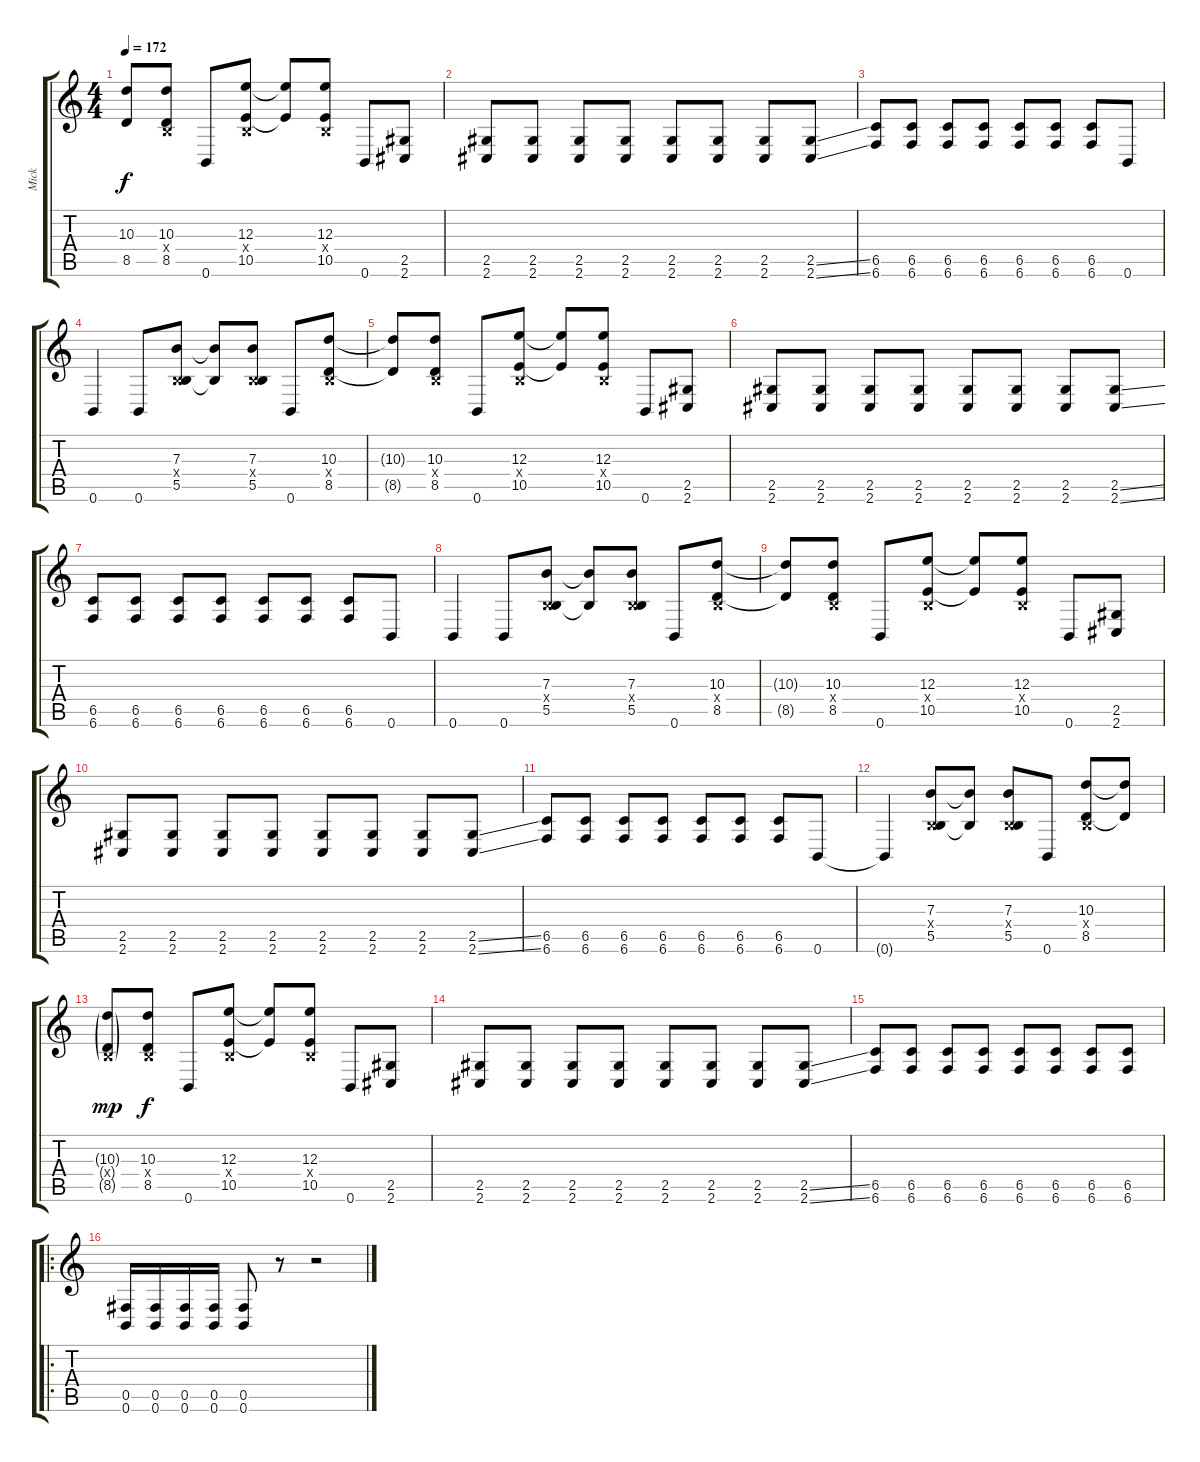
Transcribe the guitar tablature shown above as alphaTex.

\track ("Mick" "Mick") {instrument distortionguitar}
\staff {score tabs}
\tuning (Db4 Ab3 E3 B2 Gb2 B1) {hide}
\ts (4 4)
\tempo 172
\clef g2
\ks c
(10.3{t} 8.5{t}).8{dy f} (10.3 0.4{x} 8.5).8 0.6.8 (12.3 0.4{x} 10.5).8 (12.3{t} 10.5{t}).8 (12.3 0.4{x} 10.5).8 0.6.8 (2.5 2.6).8 |
(2.5 2.6).8 (2.5 2.6).8 (2.5 2.6).8 (2.5 2.6).8 (2.5 2.6).8 (2.5 2.6).8 (2.5 2.6).8 (2.5{ss} 2.6{ss}).8 |
(6.5 6.6).8 (6.5 6.6).8 (6.5 6.6).8 (6.5 6.6).8 (6.5 6.6).8 (6.5 6.6).8 (6.5 6.6).8 0.6.8 |
0.6.4 0.6.8 (7.3 0.4{x} 5.5).8 (7.3{t} 5.5{t}).8 (7.3 0.4{x} 5.5).8 0.6.8 (10.3 0.4{x} 8.5).8 |
(10.3{t} 8.5{t}).8 (10.3 0.4{x} 8.5).8 0.6.8 (12.3 0.4{x} 10.5).8 (12.3{t} 10.5{t}).8 (12.3 0.4{x} 10.5).8 0.6.8 (2.5 2.6).8 |
(2.5 2.6).8 (2.5 2.6).8 (2.5 2.6).8 (2.5 2.6).8 (2.5 2.6).8 (2.5 2.6).8 (2.5 2.6).8 (2.5{ss} 2.6{ss}).8 |
(6.5 6.6).8 (6.5 6.6).8 (6.5 6.6).8 (6.5 6.6).8 (6.5 6.6).8 (6.5 6.6).8 (6.5 6.6).8 0.6.8 |
0.6.4 0.6.8 (7.3 0.4{x} 5.5).8 (7.3{t} 5.5{t}).8 (7.3 0.4{x} 5.5).8 0.6.8 (10.3 0.4{x} 8.5).8 |
(10.3{t} 8.5{t}).8 (10.3 0.4{x} 8.5).8 0.6.8 (12.3 0.4{x} 10.5).8 (12.3{t} 10.5{t}).8 (12.3 0.4{x} 10.5).8 0.6.8 (2.5 2.6).8 |
(2.5 2.6).8 (2.5 2.6).8 (2.5 2.6).8 (2.5 2.6).8 (2.5 2.6).8 (2.5 2.6).8 (2.5 2.6).8 (2.5{ss} 2.6{ss}).8 |
(6.5 6.6).8 (6.5 6.6).8 (6.5 6.6).8 (6.5 6.6).8 (6.5 6.6).8 (6.5 6.6).8 (6.5 6.6).8 0.6.8 |
0.6{t}.4 (7.3 0.4{x} 5.5).8 (7.3{t} 5.5{t}).8 (7.3 0.4{x} 5.5).8 0.6.8 (10.3 0.4{x} 8.5).8 (10.3{t} 8.5{t}).8 |
(10.3{g} 0.4{g x} 8.5{g}).8{dy mp} (10.3 0.4{x} 8.5).8{dy f} 0.6.8 (12.3 0.4{x} 10.5).8 (12.3{t} 10.5{t}).8 (12.3 0.4{x} 10.5).8 0.6.8 (2.5 2.6).8 |
(2.5 2.6).8 (2.5 2.6).8 (2.5 2.6).8 (2.5 2.6).8 (2.5 2.6).8 (2.5 2.6).8 (2.5 2.6).8 (2.5{ss} 2.6{ss}).8 |
(6.5 6.6).8 (6.5 6.6).8 (6.5 6.6).8 (6.5 6.6).8 (6.5 6.6).8 (6.5 6.6).8 (6.5 6.6).8 (6.5 6.6).8 |
\ro
(0.5 0.6).16 (0.5 0.6).16 (0.5 0.6).16 (0.5 0.6).16 (0.5 0.6).8 r.8 r.2
